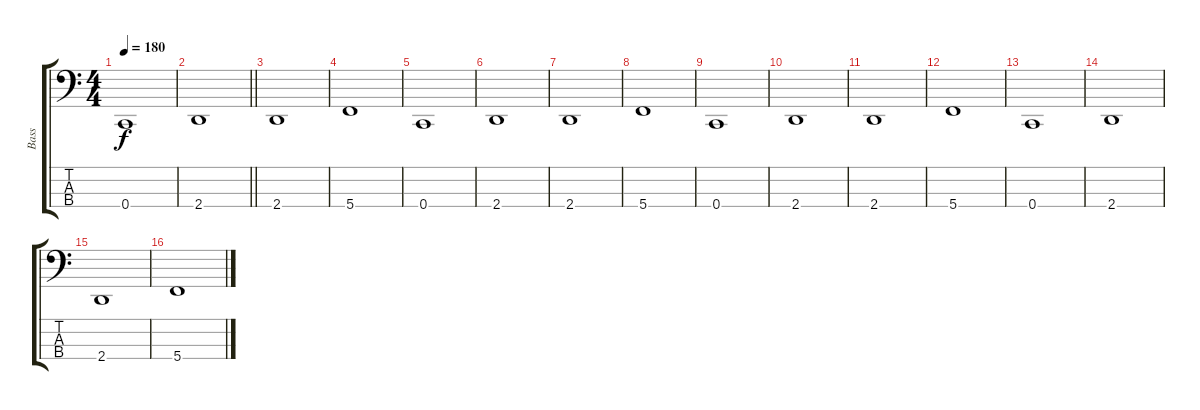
\track ("Bass" "Bass") {instrument electricbasspick}
\staff {score tabs}
\tuning (F2 C2 G1 C1) {hide}
\ts (4 4)
\tempo 180
\clef f4
\ks c
0.4.1{dy f} |
\barLineRight lightlight
2.4.1 |
2.4.1 |
5.4.1 |
0.4.1 |
2.4.1 |
2.4.1 |
5.4.1 |
0.4.1 |
2.4.1 |
2.4.1 |
5.4.1 |
0.4.1 |
2.4.1 |
2.4.1 |
5.4.1
